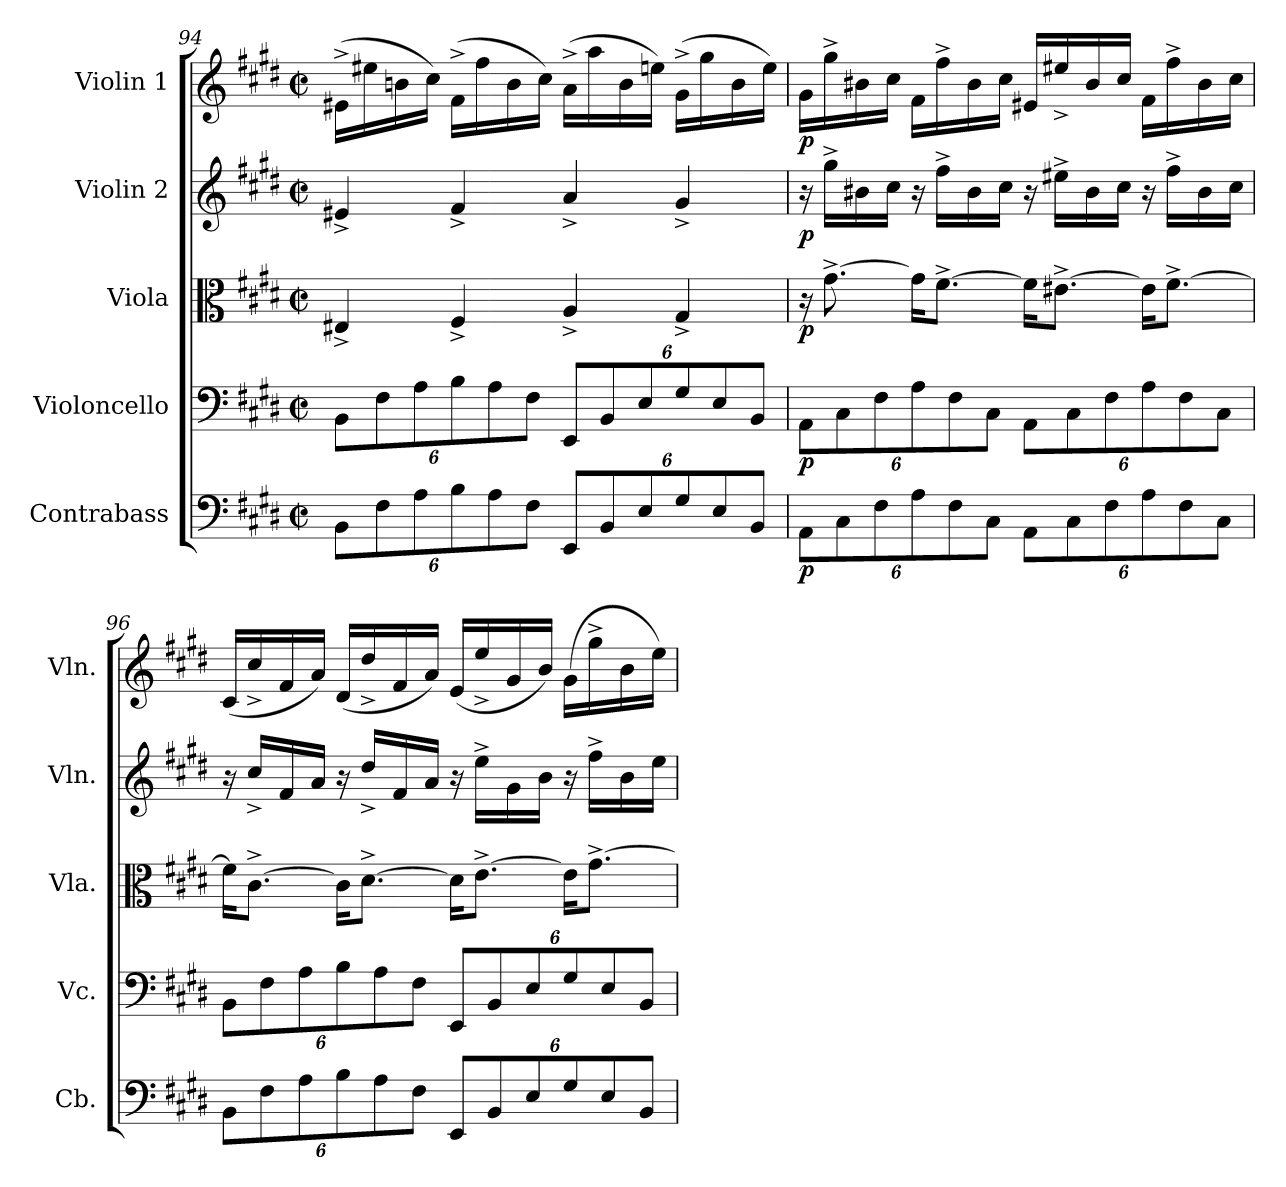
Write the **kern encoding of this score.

**kern	**dynam	**kern	**dynam	**kern	**dynam	**kern	**dynam	**kern	**dynam
*part5	*part5	*part4	*part4	*part3	*part3	*part2	*part2	*part1	*part1
*staff5	*staff5	*staff4	*staff4	*staff3	*staff3	*staff2	*staff2	*staff1	*staff1
*I"Contrabass	*	*I"Violoncello	*	*I"Viola	*	*I"Violin 2	*	*I"Violin 1	*
*I'Cb.	*	*I'Vc.	*	*I'Vla.	*	*I'Vln.	*	*I'Vln.	*
*clefF4	*	*clefF4	*	*clefC3	*	*clefG2	*	*clefG2	*
*ITrd7c12	*	*	*	*	*	*	*	*	*
*k[f#c#g#d#]	*	*k[f#c#g#d#]	*	*k[f#c#g#d#]	*	*k[f#c#g#d#]	*	*k[f#c#g#d#]	*
*M2/2	*	*M2/2	*	*M2/2	*	*M2/2	*	*M2/2	*
*met(c|)	*	*met(c|)	*	*met(c|)	*	*met(c|)	*	*met(c|)	*
*Xbrackettup	*	*Xbrackettup	*	*	*	*	*	*	*
=94	=94	=94	=94	=94	=94	=94	=94	=94	=94
12BBB\L	.	12BB\L	.	4E#X^/	.	4e#X^/	.	(16e#X^\LL	.
.	.	.	.	.	.	.	.	16ee#X\	.
12FF#\	.	12F#\	.	.	.	.	.	.	.
.	.	.	.	.	.	.	.	16bn\	.
12AA\	.	12A\	.	.	.	.	.	.	.
.	.	.	.	.	.	.	.	16cc#\JJ)	.
12BB\	.	12B\	.	4F#^/	.	4f#^/	.	(16f#^\LL	.
.	.	.	.	.	.	.	.	16ff#\	.
12AA\	.	12A\	.	.	.	.	.	.	.
.	.	.	.	.	.	.	.	16b\	.
12FF#\J	.	12F#\J	.	.	.	.	.	.	.
.	.	.	.	.	.	.	.	16cc#\JJ)	.
12EEE/L	.	12EE/L	.	4A^/	.	4a^/	.	(16a^\LL	.
.	.	.	.	.	.	.	.	16aa\	.
12BBB/	.	12BB/	.	.	.	.	.	.	.
.	.	.	.	.	.	.	.	16b\	.
12EE/	.	12E/	.	.	.	.	.	.	.
.	.	.	.	.	.	.	.	16een\JJ)	.
12GG#/	.	12G#/	.	4G#^/	.	4g#^/	.	(16g#^\LL	.
.	.	.	.	.	.	.	.	16gg#\	.
12EE/	.	12E/	.	.	.	.	.	.	.
.	.	.	.	.	.	.	.	16b\	.
12BBB/J	.	12BB/J	.	.	.	.	.	.	.
.	.	.	.	.	.	.	.	16ee\JJ)	.
!!LO:PB:g=z
=95	=95	=95	=95	=95	=95	=95	=95	=95	=95
!	!LO:DY:b	!	!LO:DY:b	!	!LO:DY:b	!	!LO:DY:b	!	!LO:DY:b
12AAA\L	p	12AA\L	p	16r	p	16r	p	16g#\LL	p
.	.	.	.	[8.g#^\	.	16gg#^\LL	.	16gg#^\	.
12CC#\	.	12C#\	.	.	.	.	.	.	.
.	.	.	.	.	.	16b#X\	.	16b#X\	.
12FF#\	.	12F#\	.	.	.	.	.	.	.
.	.	.	.	.	.	16cc#\JJ	.	16cc#\JJ	.
12AA\	.	12A\	.	16g#\KL]	.	16r	.	16f#\LL	.
.	.	.	.	[8.f#^\J	.	16ff#^\LL	.	16ff#^\	.
12FF#\	.	12F#\	.	.	.	.	.	.	.
.	.	.	.	.	.	16b#\	.	16b#\	.
12CC#\J	.	12C#\J	.	.	.	.	.	.	.
.	.	.	.	.	.	16cc#\JJ	.	16cc#\JJ	.
12AAA\L	.	12AA\L	.	16f#\KL]	.	16r	.	16e#X/LL	.
.	.	.	.	[8.e#X^\J	.	16ee#X^\LL	.	16ee#X^/	.
12CC#\	.	12C#\	.	.	.	.	.	.	.
.	.	.	.	.	.	16b#\	.	16b#/	.
12FF#\	.	12F#\	.	.	.	.	.	.	.
.	.	.	.	.	.	16cc#\JJ	.	16cc#/JJ	.
12AA\	.	12A\	.	16e#\KL]	.	16r	.	16f#\LL	.
.	.	.	.	[8.f#^\J	.	16ff#^\LL	.	16ff#^\	.
12FF#\	.	12F#\	.	.	.	.	.	.	.
.	.	.	.	.	.	16b#\	.	16b#\	.
12CC#\J	.	12C#\J	.	.	.	.	.	.	.
.	.	.	.	.	.	16cc#\JJ	.	16cc#\JJ	.
=96	=96	=96	=96	=96	=96	=96	=96	=96	=96
12BBB\L	.	12BB\L	.	16f#\KL]	.	16r	.	(16c#/LL	.
.	.	.	.	[8.c#^\J	.	16cc#^/LL	.	16cc#^/	.
12FF#\	.	12F#\	.	.	.	.	.	.	.
.	.	.	.	.	.	16f#/	.	16f#/	.
12AA\	.	12A\	.	.	.	.	.	.	.
.	.	.	.	.	.	16a/JJ	.	16a/JJ)	.
12BB\	.	12B\	.	16c#\KL]	.	16r	.	(16d#/LL	.
.	.	.	.	[8.d#^\J	.	16dd#^/LL	.	16dd#^/	.
12AA\	.	12A\	.	.	.	.	.	.	.
.	.	.	.	.	.	16f#/	.	16f#/	.
12FF#\J	.	12F#\J	.	.	.	.	.	.	.
.	.	.	.	.	.	16a/JJ	.	16a/JJ)	.
12EEE/L	.	12EE/L	.	16d#\KL]	.	16r	.	(16e/LL	.
.	.	.	.	[8.e^\J	.	16ee^\LL	.	16ee^/	.
12BBB/	.	12BB/	.	.	.	.	.	.	.
.	.	.	.	.	.	16g#\	.	16g#/	.
12EE/	.	12E/	.	.	.	.	.	.	.
.	.	.	.	.	.	16b\JJ	.	16b/JJ)	.
12GG#/	.	12G#/	.	16e\KL]	.	16r	.	(16g#\LL	.
.	.	.	.	[8.g#^\J	.	16ff#^\LL	.	16gg#^\	.
12EE/	.	12E/	.	.	.	.	.	.	.
.	.	.	.	.	.	16b\	.	16b\	.
12BBB/J	.	12BB/J	.	.	.	.	.	.	.
.	.	.	.	.	.	16ee\JJ	.	16ee\JJ)	.
=	=	=	=	=	=	=	=	=	=
*-	*-	*-	*-	*-	*-	*-	*-	*-	*-
